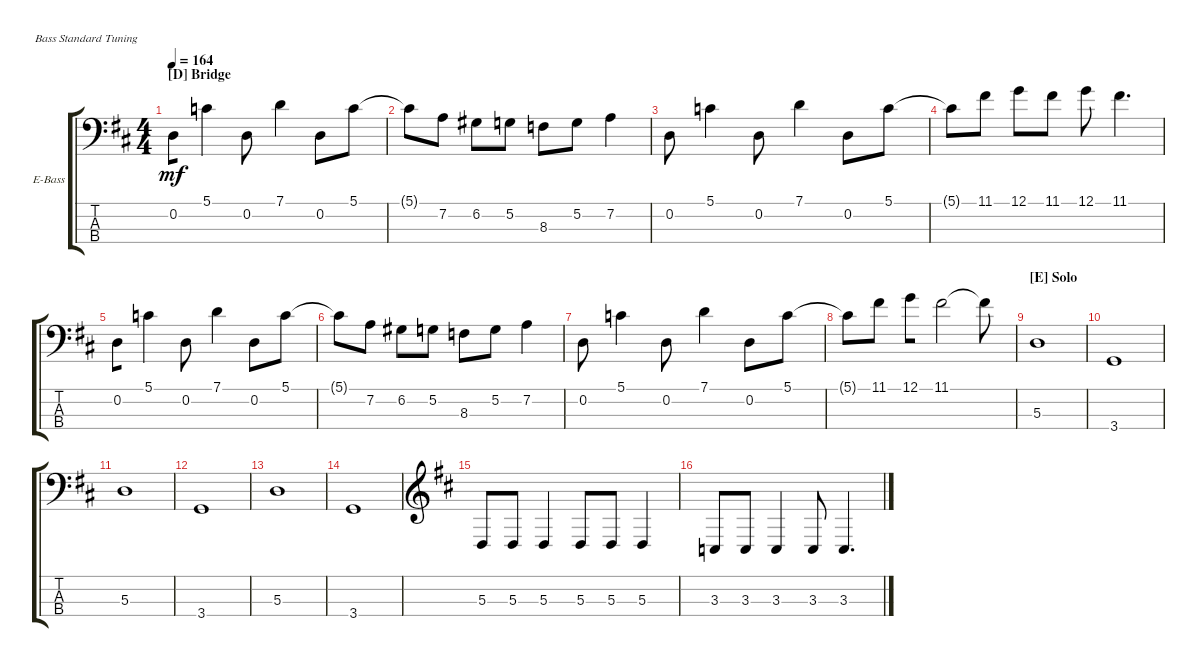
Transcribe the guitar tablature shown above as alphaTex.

\bracketExtendMode groupsimilarinstruments
\firstSystemTrackNameOrientation horizontal
\otherSystemsTrackNameOrientation horizontal
\chordDiagramsInScore
\track ("Electric Bass" "E-Bass") {instrument electricbassfinger}
\staff {score tabs}
\tuning (G2 D2 A1 E1)
\ts (4 4)
\section ("D" "Bridge")
\tempo 164
\clef f4
\ks d
0.2.8{dy mf beam merge} 5.1.4 0.2.8 7.1.4 0.2.8 5.1.8 |
5.1{t}.8{beam merge} 7.2.8{beam split} 6.2.8 5.2.8 8.3.8 5.2.8 7.2.4 |
0.2.8 5.1.4 0.2.8 7.1.4 0.2.8 5.1.8 |
5.1{t}.8{beam merge} 11.1.8{beam split} 12.1.8{beam merge} 11.1.8{beam split} 12.1.8{beam split} 11.1.4{d} |
0.2.8{beam merge} 5.1.4 0.2.8 7.1.4 0.2.8 5.1.8 |
5.1{t}.8{beam merge} 7.2.8{beam split} 6.2.8 5.2.8 8.3.8 5.2.8 7.2.4 |
0.2.8 5.1.4 0.2.8 7.1.4 0.2.8 5.1.8 |
5.1{t}.8{beam merge} 11.1.8{beam split} 12.1.8{beam merge} 11.1.2{beam split} 11.1{t}.8 |
\section ("E" "Solo")
5.3.1 |
3.4.1 |
5.3.1 |
3.4.1 |
\scale
0.151556 5.3.1 |
\scale
0.0838972 3.4.1 |
\scale
0.34912
\clef g2
5.3.8 5.3.8 5.3.4 5.3.8 5.3.8 5.3.4 |
\scale
0.415426 3.3.8 3.3.8 3.3.4 3.3.8 3.3.4{d}
